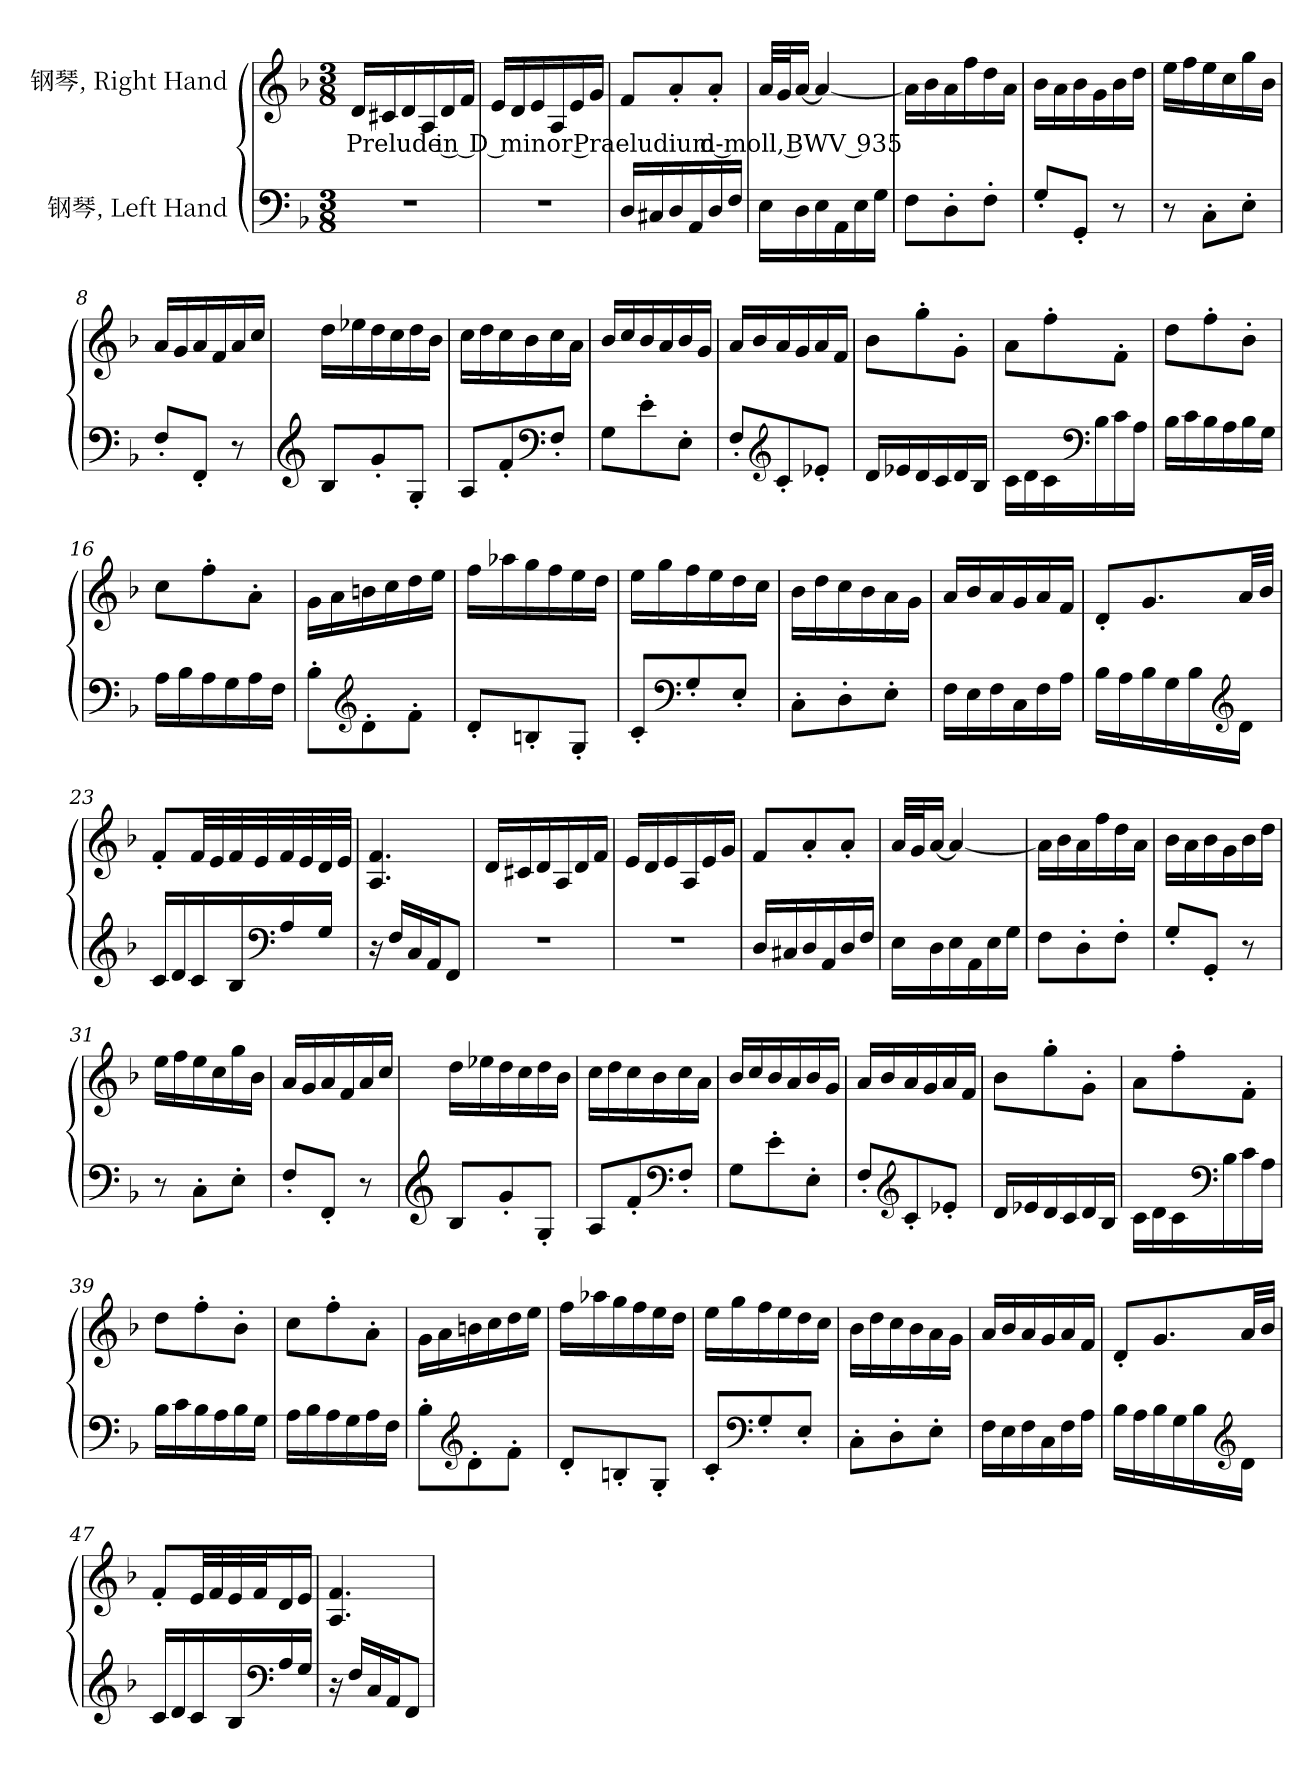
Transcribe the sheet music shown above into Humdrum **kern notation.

**kern	**kern	**text
*part2	*part1	*part1
*staff2	*staff1	*staff1
*I"钢琴, Left Hand	*I"钢琴, Right Hand	*
*clefF4	*clefG2	*
*k[b-]	*k[b-]	*
*M3/8	*M3/8	*
*MM99	*MM99	*
=1	=1	=1
4.r	16d/LL	Prelude in D minor Praeludium d-moll, BWV 935
.	16c#X/	.
.	16d/	.
.	16A/	.
.	16d/	.
.	16f/JJ	.
!!LO:LB:g=z
=2	=2	=2
4.r	16e/LL	.
.	16d/	.
.	16e/	.
.	16A/	.
.	16e/	.
.	16g/JJ	.
=3	=3	=3
16D/LL	8f/L	.
16C#X/	.	.
16D/	8a'/	.
16AA/	.	.
16D/	8a'/J	.
16F/JJ	.	.
=4	=4	=4
16E\LL	32a/LLL	.
.	32g/J	.
16D\	[16a/JJ	.
16E\	4a/_	.
16AA\	.	.
16E\	.	.
16G\JJ	.	.
=5	=5	=5
8F\L	16a\LL]	.
.	16b-\	.
8D'\	16a\	.
.	16ff\	.
8F'\J	16dd\	.
.	16a\JJ	.
=6	=6	=6
8G'/L	16b-\LL	.
.	16a\	.
8GG'/J	16b-\	.
.	16g\	.
8r	16b-\	.
.	16dd\JJ	.
=7	=7	=7
8r	16ee\LL	.
.	16ff\	.
8C'\L	16ee\	.
.	16cc\	.
8E'\J	16gg\	.
.	16b-\JJ	.
!!LO:LB:g=z
=8	=8	=8
8F'/L	16a/LL	.
.	16g/	.
8FF'/J	16a/	.
.	16f/	.
8r	16a/	.
.	16cc/JJ	.
=9	=9	=9
*clefG2	*	*
8B-/L	16dd\LL	.
.	16ee-X\	.
8g'/	16dd\	.
.	16cc\	.
8G'/J	16dd\	.
.	16b-\JJ	.
=10	=10	=10
8A/L	16cc\LL	.
.	16dd\	.
8f'/	16cc\	.
.	16b-\	.
*clefF4	*	*
8F'/J	16cc\	.
.	16a\JJ	.
=11	=11	=11
8G\L	16b-/LL	.
.	16cc/	.
8e'\	16b-/	.
.	16a/	.
8E'\J	16b-/	.
.	16g/JJ	.
=12	=12	=12
8F'/L	16a/LL	.
.	16b-/	.
*clefG2	*	*
8c'/	16a/	.
.	16g/	.
8e-X'/J	16a/	.
.	16f/JJ	.
!!LO:LB:g=z
=13	=13	=13
16d/LL	8b-\L	.
16e-X/	.	.
16d/	8gg'\	.
16c/	.	.
16d/	8g'\J	.
16B-/JJ	.	.
=14	=14	=14
16c\LL	8a\L	.
16d\	.	.
16c\	8ff'\	.
*clefF4	*	*
16B-\	.	.
16c\	8f'\J	.
16A\JJ	.	.
=15	=15	=15
16B-\LL	8dd\L	.
16c\	.	.
16B-\	8ff'\	.
16A\	.	.
16B-\	8b-'\J	.
16G\JJ	.	.
=16	=16	=16
16A\LL	8cc\L	.
16B-\	.	.
16A\	8ff'\	.
16G\	.	.
16A\	8a'\J	.
16F\JJ	.	.
=17	=17	=17
8B-'\L	16g\LL	.
.	16a\	.
*clefG2	*	*
8d'\	16bn\	.
.	16cc\	.
8f'\J	16dd\	.
.	16ee\JJ	.
!!LO:LB:g=z
=18	=18	=18
8d'/L	16ff\LL	.
.	16aa-X\	.
8Bn'/	16gg\	.
.	16ff\	.
8G'/J	16ee\	.
.	16dd\JJ	.
=19	=19	=19
8c'/L	16ee\LL	.
.	16gg\	.
*clefF4	*	*
8G'/	16ff\	.
.	16ee\	.
8E'/J	16dd\	.
.	16cc\JJ	.
=20	=20	=20
8C'\L	16b-\LL	.
.	16dd\	.
8D'\	16cc\	.
.	16b-\	.
8E'\J	16a\	.
.	16g\JJ	.
=21	=21	=21
16F\LL	16a/LL	.
16E\	16b-/	.
16F\	16a/	.
16C\	16g/	.
16F\	16a/	.
16A\JJ	16f/JJ	.
=22	=22	=22
16B-\LL	8d'/L	.
16A\	.	.
16B-\	8.g/	.
16G\	.	.
16B-\	.	.
*clefG2	*	*
16d\JJ	32a/LL	.
.	32b-/JJJ	.
!!LO:LB:g=z
=23	=23	=23
16c/LL	8f'/L	.
16d/	.	.
16c/	32f/LL	.
.	32e/	.
16B-/	32f/	.
.	32e/	.
*clefF4	*	*
16A/	32f/	.
.	32e/	.
16G/JJ	32d/	.
.	32e/JJJ	.
=24	=24	=24
16r	4.A/ 4.f/	.
16F/LL	.	.
16C/	.	.
16AA/J	.	.
8FF/J	.	.
=25	=25	=25
4.r	16d/LL	.
.	16c#X/	.
.	16d/	.
.	16A/	.
.	16d/	.
.	16f/JJ	.
=26	=26	=26
4.r	16e/LL	.
.	16d/	.
.	16e/	.
.	16A/	.
.	16e/	.
.	16g/JJ	.
=27	=27	=27
16D/LL	8f/L	.
16C#X/	.	.
16D/	8a'/	.
16AA/	.	.
16D/	8a'/J	.
16F/JJ	.	.
!!LO:PB:g=z
=28	=28	=28
16E\LL	32a/LLL	.
.	32g/J	.
16D\	[16a/JJ	.
16E\	4a/_	.
16AA\	.	.
16E\	.	.
16G\JJ	.	.
=29	=29	=29
8F\L	16a\LL]	.
.	16b-\	.
8D'\	16a\	.
.	16ff\	.
8F'\J	16dd\	.
.	16a\JJ	.
=30	=30	=30
8G'/L	16b-\LL	.
.	16a\	.
8GG'/J	16b-\	.
.	16g\	.
8r	16b-\	.
.	16dd\JJ	.
=31	=31	=31
8r	16ee\LL	.
.	16ff\	.
8C'\L	16ee\	.
.	16cc\	.
8E'\J	16gg\	.
.	16b-\JJ	.
=32	=32	=32
8F'/L	16a/LL	.
.	16g/	.
8FF'/J	16a/	.
.	16f/	.
8r	16a/	.
.	16cc/JJ	.
=33	=33	=33
*clefG2	*	*
8B-/L	16dd\LL	.
.	16ee-X\	.
8g'/	16dd\	.
.	16cc\	.
8G'/J	16dd\	.
.	16b-\JJ	.
!!LO:LB:g=z
=34	=34	=34
8A/L	16cc\LL	.
.	16dd\	.
8f'/	16cc\	.
.	16b-\	.
*clefF4	*	*
8F'/J	16cc\	.
.	16a\JJ	.
=35	=35	=35
8G\L	16b-/LL	.
.	16cc/	.
8e'\	16b-/	.
.	16a/	.
8E'\J	16b-/	.
.	16g/JJ	.
=36	=36	=36
8F'/L	16a/LL	.
.	16b-/	.
*clefG2	*	*
8c'/	16a/	.
.	16g/	.
8e-X'/J	16a/	.
.	16f/JJ	.
=37	=37	=37
16d/LL	8b-\L	.
16e-X/	.	.
16d/	8gg'\	.
16c/	.	.
16d/	8g'\J	.
16B-/JJ	.	.
=38	=38	=38
16c\LL	8a\L	.
16d\	.	.
16c\	8ff'\	.
*clefF4	*	*
16B-\	.	.
16c\	8f'\J	.
16A\JJ	.	.
!!LO:LB:g=z
=39	=39	=39
16B-\LL	8dd\L	.
16c\	.	.
16B-\	8ff'\	.
16A\	.	.
16B-\	8b-'\J	.
16G\JJ	.	.
=40	=40	=40
16A\LL	8cc\L	.
16B-\	.	.
16A\	8ff'\	.
16G\	.	.
16A\	8a'\J	.
16F\JJ	.	.
=41	=41	=41
8B-'\L	16g\LL	.
.	16a\	.
*clefG2	*	*
8d'\	16bn\	.
.	16cc\	.
8f'\J	16dd\	.
.	16ee\JJ	.
=42	=42	=42
8d'/L	16ff\LL	.
.	16aa-X\	.
8Bn'/	16gg\	.
.	16ff\	.
8G'/J	16ee\	.
.	16dd\JJ	.
=43	=43	=43
8c'/L	16ee\LL	.
.	16gg\	.
*clefF4	*	*
8G'/	16ff\	.
.	16ee\	.
8E'/J	16dd\	.
.	16cc\JJ	.
=44	=44	=44
8C'\L	16b-\LL	.
.	16dd\	.
8D'\	16cc\	.
.	16b-\	.
8E'\J	16a\	.
.	16g\JJ	.
!!LO:LB:g=z
=45	=45	=45
16F\LL	16a/LL	.
16E\	16b-/	.
16F\	16a/	.
16C\	16g/	.
16F\	16a/	.
16A\JJ	16f/JJ	.
=46	=46	=46
16B-\LL	8d'/L	.
16A\	.	.
16B-\	8.g/	.
16G\	.	.
16B-\	.	.
*clefG2	*	*
16d\JJ	32a/LL	.
.	32b-/JJJ	.
=47	=47	=47
16c/LL	8f'/L	.
16d/	.	.
16c/	32e/LL	.
.	32f/	.
16B-/	32e/	.
.	32f/J	.
*clefF4	*	*
16A/	16d/	.
16G/JJ	16e/JJ	.
=48	=48	=48
16r	4.A/ 4.f/	.
16F/LL	.	.
16C/	.	.
16AA/J	.	.
8FF/J	.	.
=	=	=
*-	*-	*-
